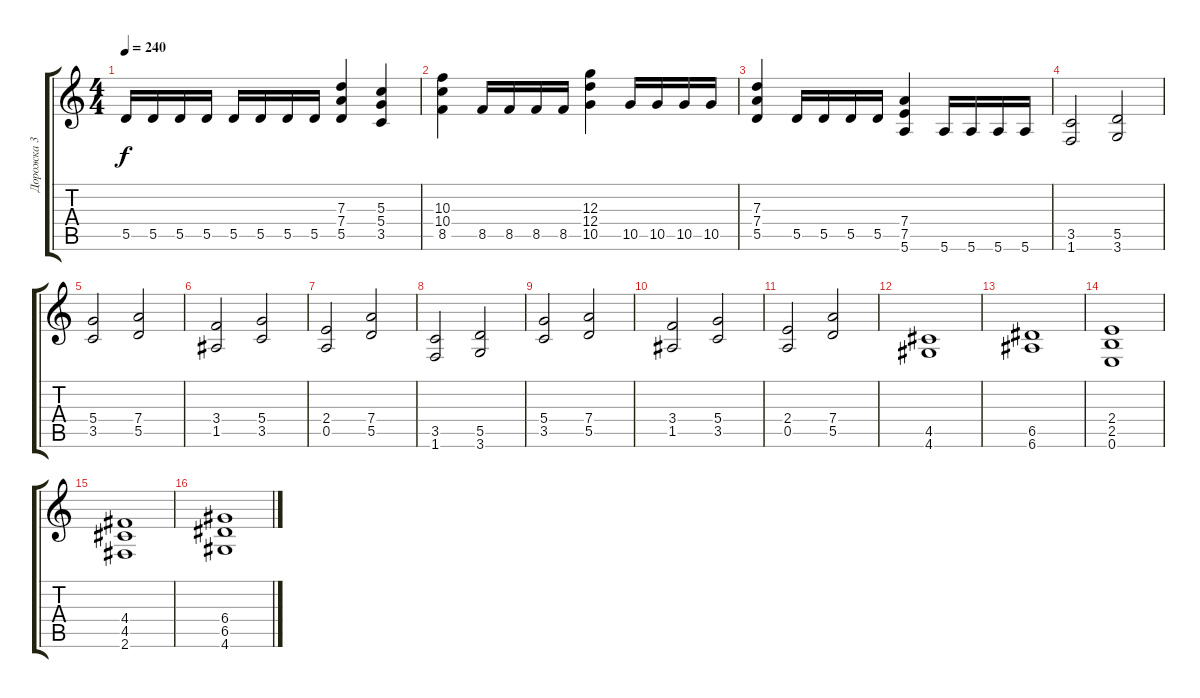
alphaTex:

\track ("Дорожка 3" "Дорожка 3") {instrument overdrivenguitar}
\staff {score tabs}
\tuning (E4 B3 G3 D3 A2 E2) {hide}
\ts (4 4)
\tempo 240
\clef g2
\ks c
5.5.16{dy f} 5.5.16 5.5.16 5.5.16 5.5.16 5.5.16 5.5.16 5.5.16 (7.3 7.4 5.5).4 (5.3 5.4 3.5).4 |
(10.3 10.4 8.5).4 8.5.16 8.5.16 8.5.16 8.5.16 (12.3 12.4 10.5).4 10.5.16 10.5.16 10.5.16 10.5.16 |
(7.3 7.4 5.5).4 5.5.16 5.5.16 5.5.16 5.5.16 (7.4 7.5 5.6).4 5.6.16 5.6.16 5.6.16 5.6.16 |
(3.5 1.6).2 (5.5 3.6).2 |
(5.4 3.5).2 (7.4 5.5).2 |
(3.4 1.5).2 (5.4 3.5).2 |
(2.4 0.5).2 (7.4 5.5).2 |
(3.5 1.6).2 (5.5 3.6).2 |
(5.4 3.5).2 (7.4 5.5).2 |
(3.4 1.5).2 (5.4 3.5).2 |
(2.4 0.5).2 (7.4 5.5).2 |
(4.5 4.6).1 |
(6.5 6.6).1 |
(2.4 2.5 0.6).1 |
(4.4 4.5 2.6).1 |
(6.4 6.5 4.6).1
